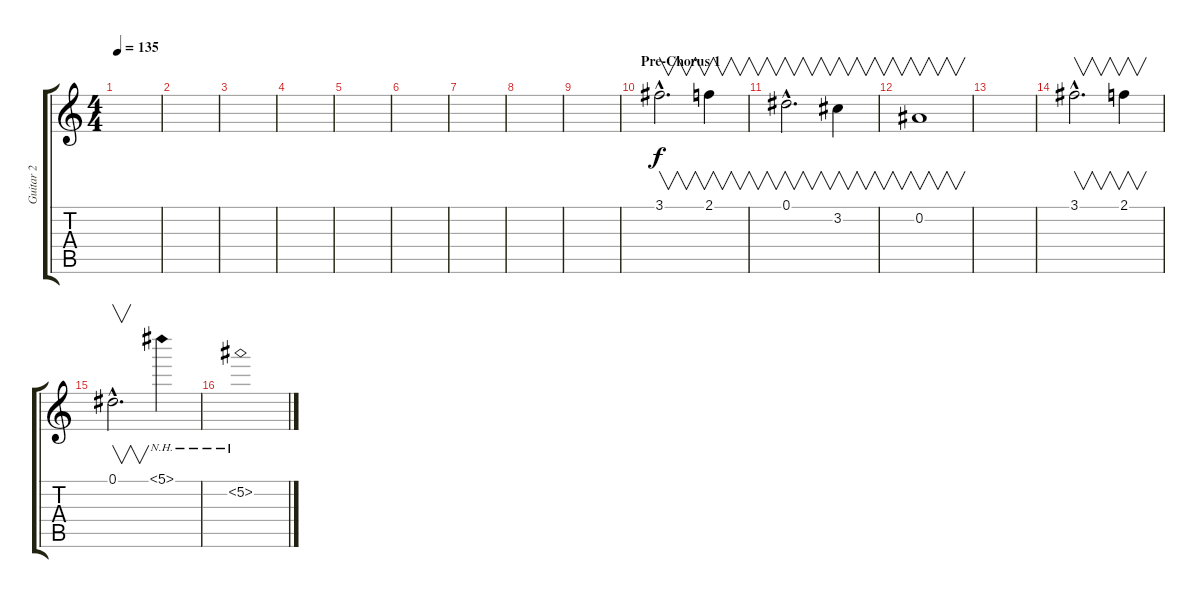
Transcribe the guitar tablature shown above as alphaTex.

\track ("Guitar 2" "Guitar 2") {instrument distortionguitar}
\staff {score tabs}
\tuning (Eb4 Bb3 Gb3 Db3 Ab2 Eb2) {hide}
\ts (4 4)
\tempo 135
\clef g2
\ks c
|
|
|
|
|
|
|
|
|
\section ("" "Pre-Chorus 1")
3.1{hac}.2{v d volume 13 instrument electricguitarmuted} 2.1.4{v} |
0.1{hac}.2{v d} 3.2.4{v} |
0.2.1{v} |
|
3.1{hac}.2{v d volume 13 instrument electricguitarmuted} 2.1.4{v} |
0.1{hac}.2{v d} 5.1{nh}.4 |
5.2{nh}.1
